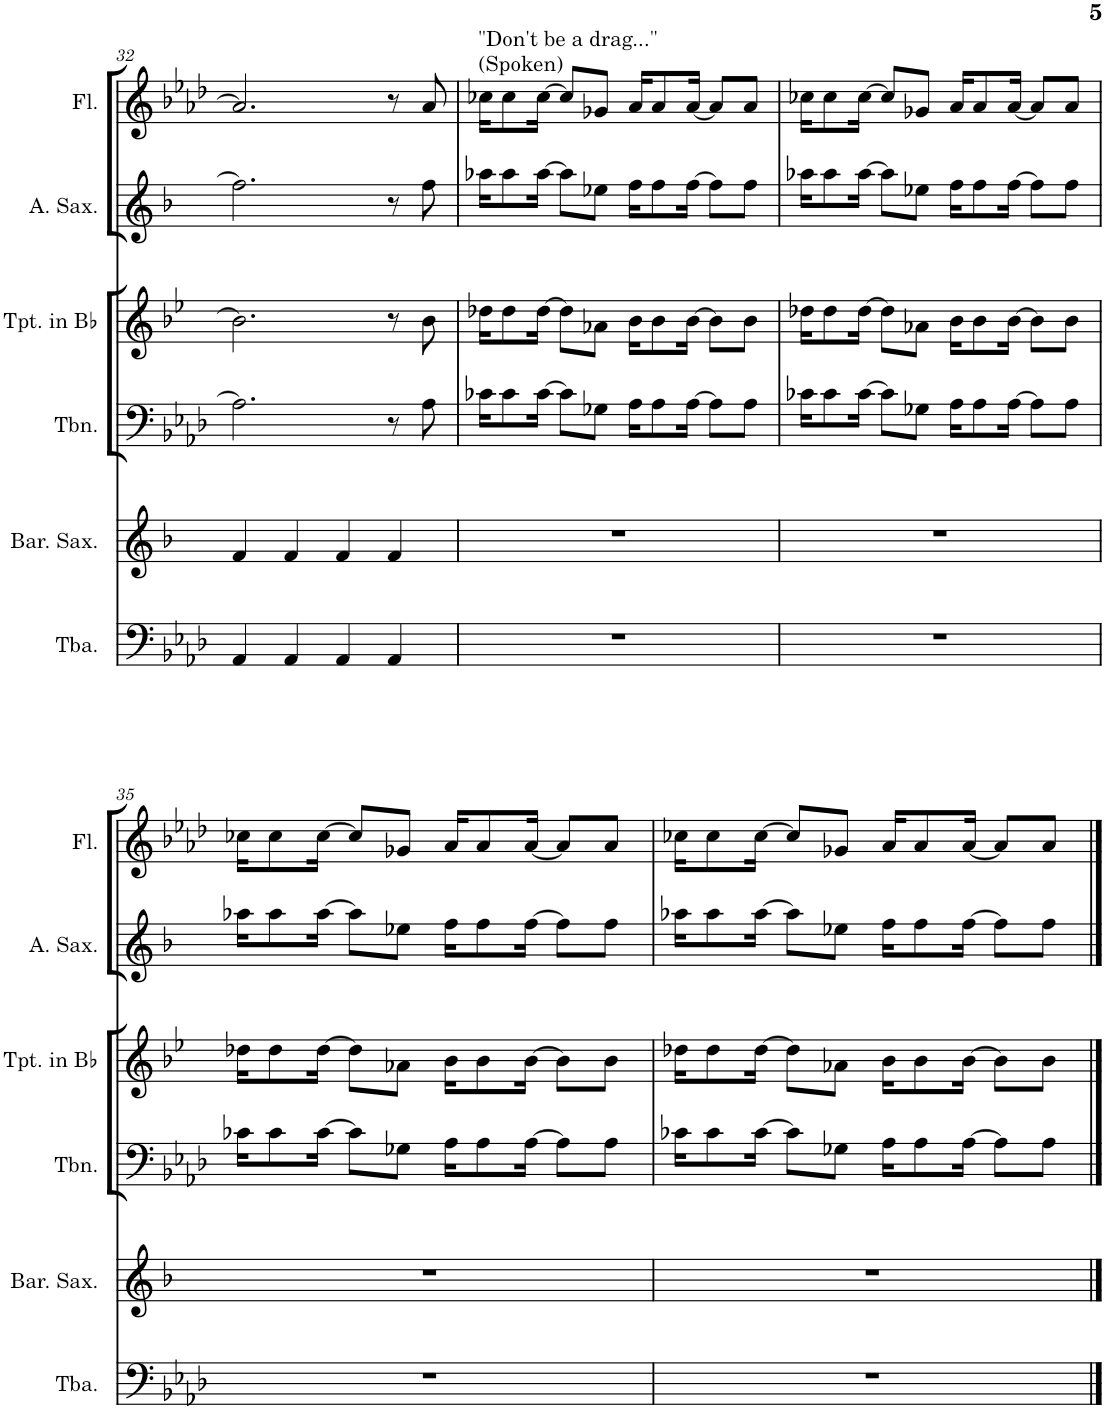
**kern	**kern	**kern	**kern	**kern	**kern
*part6	*part5	*part4	*part3	*part2	*part1
*staff6	*staff5	*staff4	*staff3	*staff2	*staff1
*I"Tuba	*I"Baritone Saxophone	*I"Trombone	*I"Trumpet in Bb	*I"Alto Saxophone	*I"Flute
*I'Tba.	*I'Bar. Sax.	*I'Tbn.	*I'Tpt. in Bb	*I'A. Sax.	*I'Fl.
!!LO:PB:g=z
*clefF4	*clefG2	*clefF4	*clefG2	*clefG2	*clefG2
*	*Trd12c21	*	*Trd1c2	*Trd5c9	*
*k[b-e-a-d-]	*k[b-]	*k[b-e-a-d-]	*k[b-e-]	*k[b-]	*k[b-e-a-d-]
*M4/4	*M4/4	*M4/4	*M4/4	*M4/4	*M4/4
=32	=32	=32	=32	=32	=32
4AA-/	4f/	2.A-\]	2.b-\]	2.ff\]	2.a-/]
4AA-/	4f/	.	.	.	.
4AA-/	4f/	.	.	.	.
4AA-/	4f/	8r	8r	8r	8r
.	.	8A-\	8b-\	8ff\	8a-/
=33	=33	=33	=33	=33	=33
!	!	!	!	!	!LO:TX:a:t="Don't be a drag..."
!	!	!	!	!	!LO:TX:a:t=(Spoken)
1r	1r	16c-X\KL	16dd-X\KL	16aa-X\KL	16cc-X\KL
.	.	8c-\	8dd-\	8aa-\	8cc-\
.	.	[16c-\Jk	[16dd-\Jk	[16aa-\Jk	[16cc-\Jk
.	.	8c-\L]	8dd-\L]	8aa-\L]	8cc-/L]
.	.	8G-X\J	8a-X\J	8ee-X\J	8g-X/J
.	.	16A-\KL	16b-\KL	16ff\KL	16a-/KL
.	.	8A-\	8b-\	8ff\	8a-/
.	.	[16A-\Jk	[16b-\Jk	[16ff\Jk	[16a-/Jk
.	.	8A-\L]	8b-\L]	8ff\L]	8a-/L]
.	.	8A-\J	8b-\J	8ff\J	8a-/J
=34	=34	=34	=34	=34	=34
1r	1r	16c-X\KL	16dd-X\KL	16aa-X\KL	16cc-X\KL
.	.	8c-\	8dd-\	8aa-\	8cc-\
.	.	[16c-\Jk	[16dd-\Jk	[16aa-\Jk	[16cc-\Jk
.	.	8c-\L]	8dd-\L]	8aa-\L]	8cc-/L]
.	.	8G-X\J	8a-X\J	8ee-X\J	8g-X/J
.	.	16A-\KL	16b-\KL	16ff\KL	16a-/KL
.	.	8A-\	8b-\	8ff\	8a-/
.	.	[16A-\Jk	[16b-\Jk	[16ff\Jk	[16a-/Jk
.	.	8A-\L]	8b-\L]	8ff\L]	8a-/L]
.	.	8A-\J	8b-\J	8ff\J	8a-/J
!!LO:LB:g=z
=35	=35	=35	=35	=35	=35
1r	1r	16c-X\KL	16dd-X\KL	16aa-X\KL	16cc-X\KL
.	.	8c-\	8dd-\	8aa-\	8cc-\
.	.	[16c-\Jk	[16dd-\Jk	[16aa-\Jk	[16cc-\Jk
.	.	8c-\L]	8dd-\L]	8aa-\L]	8cc-/L]
.	.	8G-X\J	8a-X\J	8ee-X\J	8g-X/J
.	.	16A-\KL	16b-\KL	16ff\KL	16a-/KL
.	.	8A-\	8b-\	8ff\	8a-/
.	.	[16A-\Jk	[16b-\Jk	[16ff\Jk	[16a-/Jk
.	.	8A-\L]	8b-\L]	8ff\L]	8a-/L]
.	.	8A-\J	8b-\J	8ff\J	8a-/J
=36	=36	=36	=36	=36	=36
1r	1r	16c-X\KL	16dd-X\KL	16aa-X\KL	16cc-X\KL
.	.	8c-\	8dd-\	8aa-\	8cc-\
.	.	[16c-\Jk	[16dd-\Jk	[16aa-\Jk	[16cc-\Jk
.	.	8c-\L]	8dd-\L]	8aa-\L]	8cc-/L]
.	.	8G-X\J	8a-X\J	8ee-X\J	8g-X/J
.	.	16A-\KL	16b-\KL	16ff\KL	16a-/KL
.	.	8A-\	8b-\	8ff\	8a-/
.	.	[16A-\Jk	[16b-\Jk	[16ff\Jk	[16a-/Jk
.	.	8A-\L]	8b-\L]	8ff\L]	8a-/L]
.	.	8A-\J	8b-\J	8ff\J	8a-/J
==	==	==	==	==	==
*-	*-	*-	*-	*-	*-
